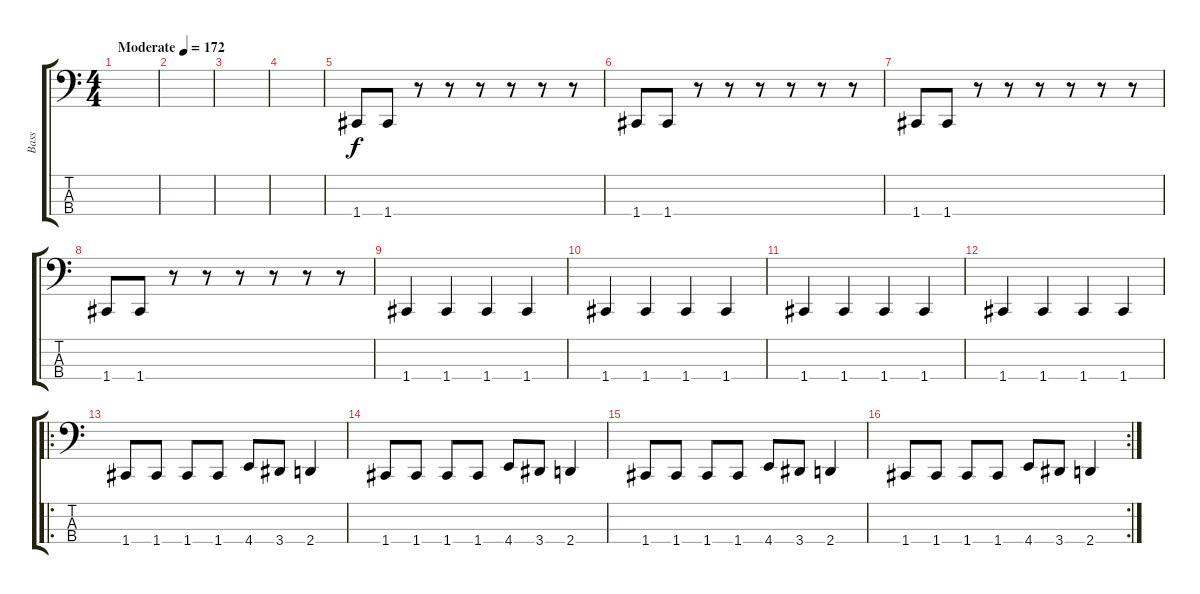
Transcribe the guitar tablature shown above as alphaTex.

\track ("Bass" "Bass") {instrument electricbassfinger}
\staff {score tabs}
\tuning (F2 C2 G1 C1) {hide}
\ts (4 4)
\tempo (172 "Moderate")
\clef f4
\ks c
|
|
|
|
1.4.8 1.4.8 r.8 r.8 r.8 r.8 r.8 r.8 |
1.4.8 1.4.8 r.8 r.8 r.8 r.8 r.8 r.8 |
1.4.8 1.4.8 r.8 r.8 r.8 r.8 r.8 r.8 |
1.4.8 1.4.8 r.8 r.8 r.8 r.8 r.8 r.8 |
1.4.4 1.4.4 1.4.4 1.4.4 |
1.4.4 1.4.4 1.4.4 1.4.4 |
1.4.4 1.4.4 1.4.4 1.4.4 |
1.4.4 1.4.4 1.4.4 1.4.4 |
\ro
1.4.8 1.4.8 1.4.8 1.4.8 4.4.8 3.4.8 2.4.4 |
1.4.8 1.4.8 1.4.8 1.4.8 4.4.8 3.4.8 2.4.4 |
1.4.8 1.4.8 1.4.8 1.4.8 4.4.8 3.4.8 2.4.4 |
\rc 2
1.4.8 1.4.8 1.4.8 1.4.8 4.4.8 3.4.8 2.4.4
